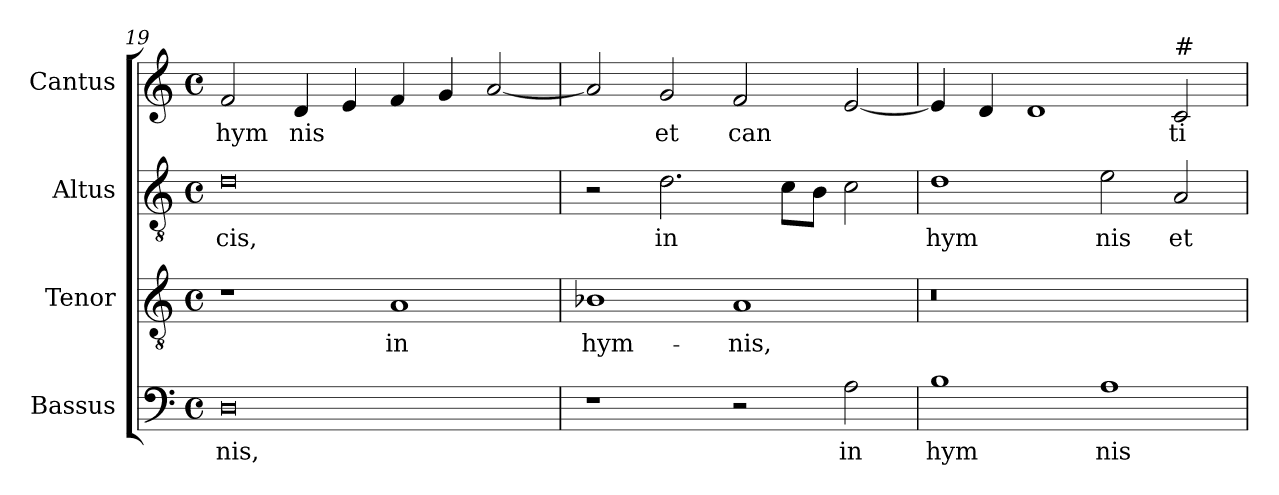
**kern	**text	**kern	**text	**kern	**text	**kern	**text
*part4	*part4	*part3	*part3	*part2	*part2	*part1	*part1
*staff4	*staff4	*staff3	*staff3	*staff2	*staff2	*staff1	*staff1
*I"Bassus	*	*I"Tenor	*	*I"Altus	*	*I"Cantus	*
*clefF4	*	*clefGv2	*	*clefGv2	*	*clefG2	*
*M4/4	*	*M4/4	*	*M4/4	*	*M4/4	*
*met(c)	*	*met(c)	*	*met(c)	*	*met(c)	*
=19	=19	=19	=19	=19	=19	=19	=19
!	!LO:LY:b:cj	!	!	!	!LO:LY:b:cj	!	!LO:LY:b:cj
0D	-nis,	1r	.	0d	cis,	2f/	hym
!	!	!	!	!	!	!	!LO:LY:b
.	.	.	.	.	.	4d/	nis
.	.	.	.	.	.	4e/	.
!	!	!	!LO:LY:b:cj	!	!	!	!
.	.	1A	in	.	.	4f/	.
.	.	.	.	.	.	4g/	.
.	.	.	.	.	.	[>2a/	.
!!LO:LB:g=z
=20	=20	=20	=20	=20	=20	=20	=20
!	!	!	!LO:LY:b:cj	!	!	!	!
1r	.	1B-X	hym-	2r	.	2a/]	.
!	!	!	!	!	!LO:LY:b:cj	!	!LO:LY:b:cj
.	.	.	.	2.d\	in	2g/	et
!	!	!	!LO:LY:b:cj	!	!	!	!LO:LY:b
2r	.	1A	-nis,	.	.	2f/	can
.	.	.	.	8c\L	.	.	.
.	.	.	.	8B\J	.	.	.
!	!LO:LY:b:cj	!	!	!	!	!	!
2A\	in	.	.	2c\	.	[<2e/	.
=21	=21	=21	=21	=21	=21	=21	=21
!	!LO:LY:b:cj	!	!	!	!LO:LY:b:cj	!	!
1B	hym	0r	.	1d	hym	4e/]	.
.	.	.	.	.	.	4d/	.
.	.	.	.	.	.	1d	.
!	!LO:LY:b:cj	!	!	!	!LO:LY:b:cj	!	!
1A	nis	.	.	2e\	nis	.	.
!	!	!	!	!	!	!LO:TX:a:t=#	!
!	!	!	!	!	!LO:LY:b:cj	!	!LO:LY:b:cj
.	.	.	.	2A/	et	2c/	ti
=	=	=	=	=	=	=	=
*-	*-	*-	*-	*-	*-	*-	*-
